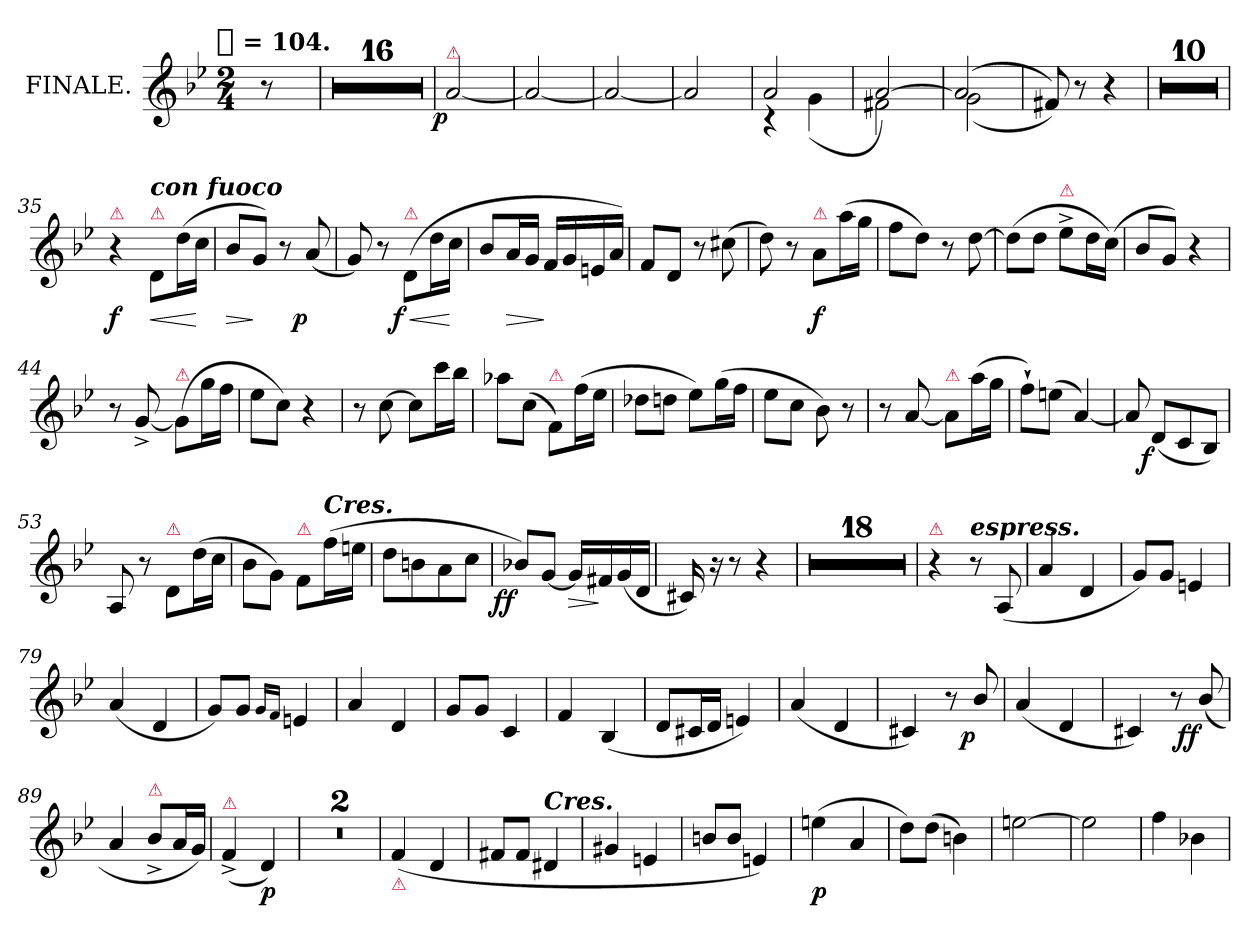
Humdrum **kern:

**kern	**dynam
*part1	*part1
*staff1	*staff1
*I"FINALE.	*
*clefG2	*
*k[b-e-]	*
!!LO:TX:omd:t=[quarter] = 104.
*M2/4	*
*MM104	*
=	=
8r	.
=1	=1
2r	.
=2	=2
2r	.
=3	=3
2r	.
=4	=4
2r	.
=5	=5
2r	.
=6	=6
2r	.
=7	=7
2r	.
=8	=8
2r	.
=9	=9
2r	.
=10	=10
2r	.
=11	=11
2r	.
=12	=12
2r	.
=13	=13
2r	.
=14	=14
2r	.
=15	=15
2r	.
=16	=16
2r	.
=17	=17
!LO:TX:a:color=crimson:t=⚠	!
!	!LO:DY:rj
[<2a	p
=18	=18
2a_<	.
=19	=19
2a_	.
=20	=20
2a]	.
=21	=21
*^	*
2a	4rc	.
.	(>4g\	.
=22	=22	=22
[2a)	2f#X	.
=23	=23	=23
(>2a/]	(<2g	.
*v	*v	*
=24	=24
8f#X))	.
8r	.
4r	.
=25	=25
2r	.
=26	=26
2r	.
=27	=27
2r	.
=28	=28
2r	.
=29	=29
2r	.
=30	=30
2r	.
=31	=31
2r	.
=32	=32
2r	.
=33	=33
2r	.
=34	=34
2r	.
=35	=35
!LO:TX:a:color=crimson:t=⚠	!
4r	f
!LO:TX:a:Bi:t=con fuoco	!
!LO:TX:a:color=crimson:t=⚠	!
!	!LO:HP:b
8d/L	<
(<16dd\L	.
16cc\JJ	[
=36	=36
!	!LO:HP:b
8b-L	>
8gJ)	]
8r	.
!	!LO:DY:rj
(<8a	p
=37	=37
8g)	.
8r	.
!LO:TX:a:color=crimson:t=⚠	!
!	!LO:HP:b
!	!LO:DY:n=1:rj
(>8d/L	< f
16dd\L	.
16cc\JJ	[
=38	=38
8b-L	.
!	!LO:HP:b
16aL	>
16gJJ	.
16fLL	]
16g	.
16en	.
16aJJ)	.
=39	=39
8fL	.
8dJ	.
8r	.
(>8cc#X	.
=40	=40
8dd)	.
8r	.
!LO:TX:a:color=crimson:t=⚠	!
8a/L	f
(>16aa\L	.
16gg\JJ	.
=41	=41
8ffL	.
8ddJ)	.
8r	.
[8dd	.
=42	=42
(>8ddL]	.
8ddJ	.
!LO:TX:a:color=crimson:t=⚠	!
8ee-^<L	.
16ddL	.
(<16ccJJ)	.
=43	=43
8b-L	.
8gJ)	.
4r	.
=44	=44
8r	.
[8g^<	.
!LO:TX:a:color=crimson:t=⚠	!
(>8g/L]	.
16gg\L	.
16ff\JJ	.
=45	=45
8ee-L	.
8ccJ)	.
4r	.
=46	=46
8r	.
[8cc	.
8ccL]	.
16cccL	.
16bb-JJ	.
=47	=47
8aa-XL	.
(>8ccJ	.
!LO:TX:a:color=crimson:t=⚠	!
8f/L)	.
(>16ff\L	.
16ee-\JJ	.
=48	=48
8dd-XL	.
8ddnJ	.
8ee-L)	.
(>16ggL	.
16ffJJ	.
=49	=49
8ee-L	.
8ccJ	.
8b-)	.
8r	.
=50	=50
8r	.
[8a	.
!LO:TX:a:color=crimson:t=⚠	!
8a/L]	.
(>16aa\L	.
16gg\JJ	.
=51	=51
8ff`>L)	.
(>8eenJ	.
[4a)	.
=52	=52
8a]	.
!	!LO:DY:rj
(<8dL	f
8c	.
8B-J)	.
=53	=53
8A	.
8r	.
!LO:TX:a:color=crimson:t=⚠	!
8d/L	.
(>16dd\L	.
16cc\JJ	.
=54	=54
8b-\L	.
8gJ)	.
!LO:TX:a:color=crimson:t=⚠	!
8f/L	.
!LO:TX:Bi:t=Cres.	!
(>16ff\L	.
16een\JJ	.
=55	=55
8ddL	.
8bn	.
8a	.
8ccJ	.
=56	=56
!	!LO:DY:rj
8b-X/L)	ff
[8gJ	.
!	!LO:HP:b
16gLL]	>
16f#X	]
(<16g	.
16dJJ	.
=57	=57
16c#X)	.
16r	.
8r	.
4r	.
=58	=58
2r	.
=59	=59
2r	.
=60	=60
2r	.
=61	=61
2r	.
=62	=62
2r	.
=63	=63
2r	.
=64	=64
2r	.
=65	=65
2r	.
=66	=66
2r	.
=67	=67
2r	.
=68	=68
2r	.
=69	=69
2r	.
=70	=70
2r	.
=71	=71
2r	.
=72	=72
2r	.
=73	=73
2r	.
=74	=74
2r	.
=75	=75
2r	.
=76	=76
!LO:TX:a:color=crimson:t=⚠	!
4r	.
!LO:TX:a:Bi:t=espress.	!
8r	.
(<8A	.
=77	=77
4a	.
4d	.
=78	=78
8gL)	.
8gJ	.
4en	.
=79	=79
(<4a	.
4d	.
=80	=80
8gL)	.
8gJ	.
16qqg/LL	.
16qqf/JJ	.
4en	.
=81	=81
4a	.
4d	.
=82	=82
8gL	.
8gJ	.
4c	.
=83	=83
4f	.
(<4B-	.
=84	=84
8dL	.
16c#XL	.
16dJJ	.
4en)	.
=85	=85
(<4a	.
4d	.
=86	=86
4c#X)	.
8r	.
!	!LO:DY:rj
8b-/	p
=87	=87
(<4a	.
4d	.
=88	=88
4c#X)	.
8r	.
!	!LO:DY:rj
(<8b-/	ff
=89	=89
4a	.
!LO:TX:a:color=crimson:t=⚠	!
8b-^<L	.
16aL	.
16gJJ)	.
=90	=90
!LO:TX:a:color=crimson:t=⚠	!
(<4f^<	.
4d)	p
=91	=91
2r	.
=92	=92
2r	.
=93	=93
!LO:TX:b:Bi:color=crimson:t=⚠	!
(<4f	.
4d	.
=94	=94
8f#XL	.
8f#J	.
!LO:TX:Bi:t=Cres.	!
4d#X	.
=95	=95
4g#X	.
4en	.
=96	=96
8bn/L	.
8bJ	.
4en)	.
=97	=97
(>4een	p
4a	.
=98	=98
8ddL)	.
(>8ddJ	.
4bn)	.
=99	=99
[2een	.
=100	=100
2een]	.
=101	=101
4ff	.
4b-X	.
=	=
*-	*-
